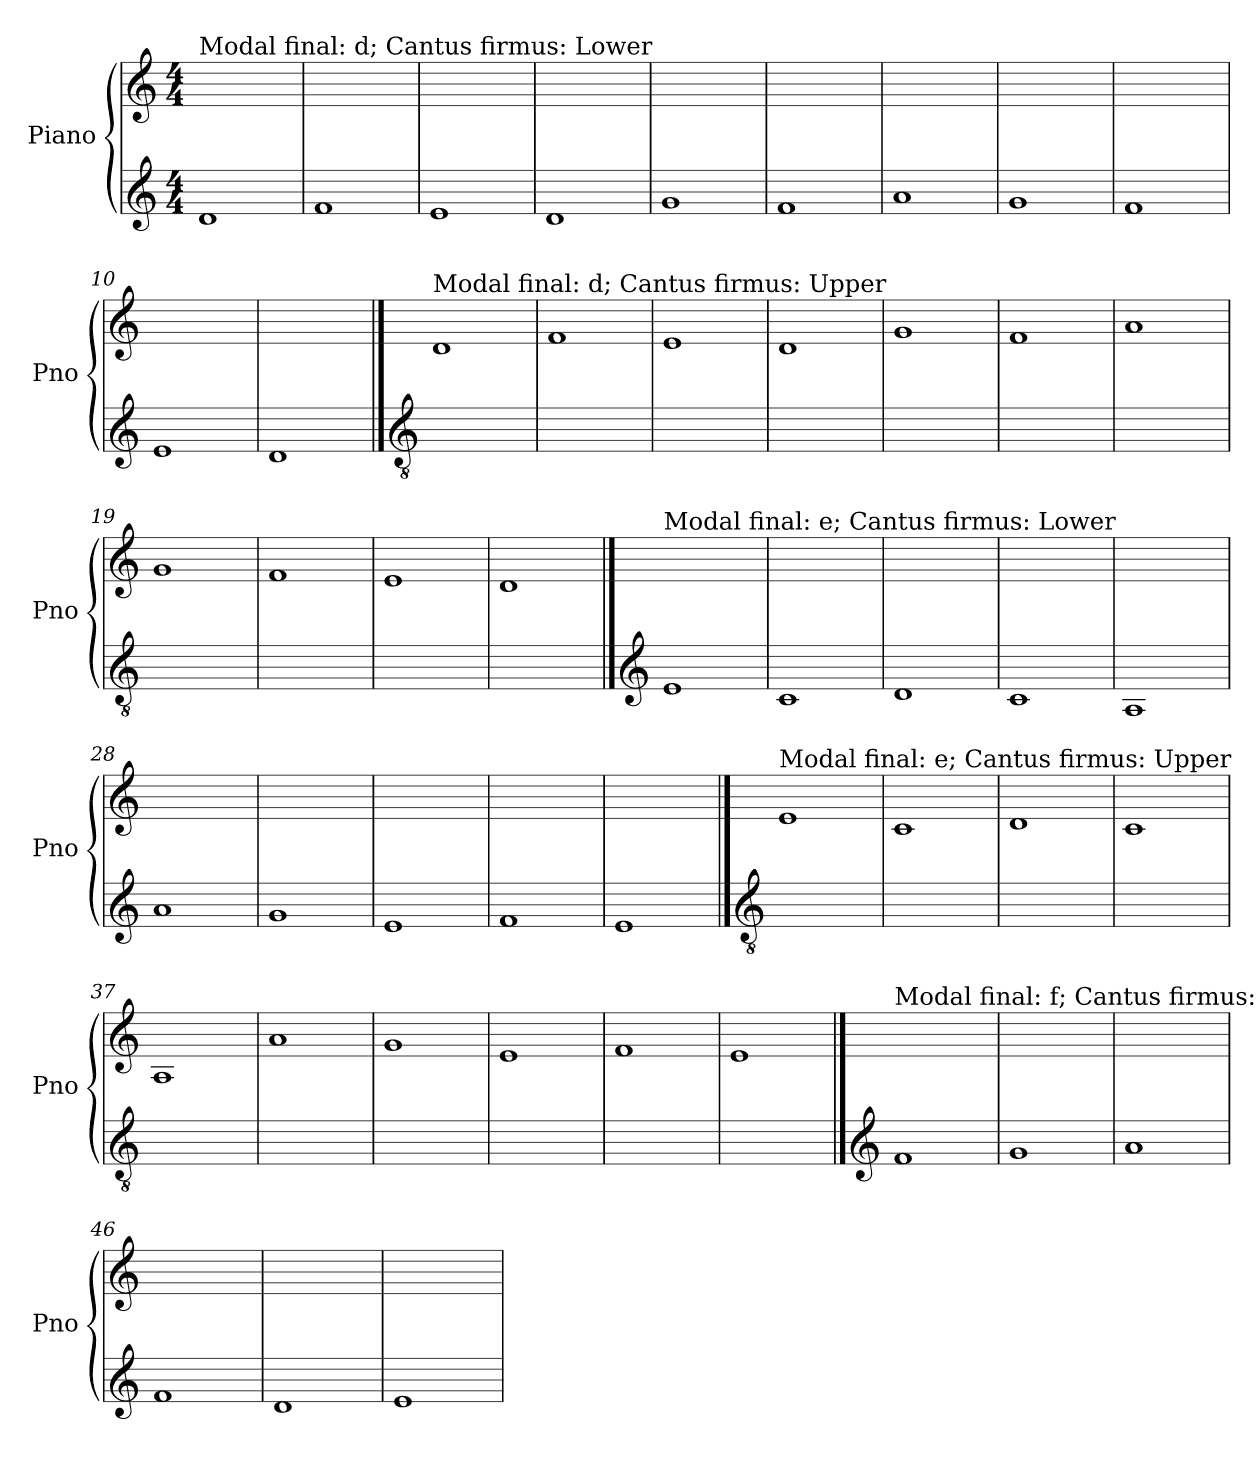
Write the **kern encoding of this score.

**kern	**kern
*part2	*part1
*staff2	*staff1
*I"Piano	*I"Piano
*I'Pno	*I'Pno
*clefG2	*clefG2
*k[]	*k[]
*M4/4	*M4/4
=1	=1
!	!LO:TX:a:t=Modal final&colon; d; Cantus firmus&colon; Lower
1d	1ryy
=2	=2
1f	1ryy
=3	=3
1e	1ryy
=4	=4
1d	1ryy
=5	=5
1g	1ryy
=6	=6
1f	1ryy
=7	=7
1a	1ryy
=8	=8
1g	1ryy
=9	=9
1f	1ryy
=10	=10
1e	1ryy
=11	=11
1d	1ryy
!!LO:LB:g=z
==12	==12
*clefGv2	*
!	!LO:TX:a:t=Modal final&colon; d; Cantus firmus&colon; Upper
1ryy	1d
=13	=13
1ryy	1f
=14	=14
1ryy	1e
=15	=15
1ryy	1d
=16	=16
1ryy	1g
=17	=17
1ryy	1f
=18	=18
1ryy	1a
=19	=19
1ryy	1g
=20	=20
1ryy	1f
=21	=21
1ryy	1e
=22	=22
1ryy	1d
!!LO:LB:g=z
==23	==23
*clefG2	*
!	!LO:TX:a:t=Modal final&colon; e; Cantus firmus&colon; Lower
1e	1ryy
=24	=24
1c	1ryy
=25	=25
1d	1ryy
=26	=26
1c	1ryy
=27	=27
1A	1ryy
=28	=28
1a	1ryy
=29	=29
1g	1ryy
=30	=30
1e	1ryy
=31	=31
1f	1ryy
=32	=32
1e	1ryy
!!LO:LB:g=z
==33	==33
*clefGv2	*
!	!LO:TX:a:t=Modal final&colon; e; Cantus firmus&colon; Upper
1ryy	1e
=34	=34
1ryy	1c
=35	=35
1ryy	1d
=36	=36
1ryy	1c
=37	=37
1ryy	1A
=38	=38
1ryy	1a
=39	=39
1ryy	1g
=40	=40
1ryy	1e
=41	=41
1ryy	1f
=42	=42
1ryy	1e
!!LO:LB:g=z
==43	==43
*clefG2	*
!	!LO:TX:a:t=Modal final&colon; f; Cantus firmus&colon; Lower
1f	1ryy
=44	=44
1g	1ryy
=45	=45
1a	1ryy
=46	=46
1f	1ryy
=47	=47
1d	1ryy
=48	=48
1e	1ryy
=	=
*-	*-
